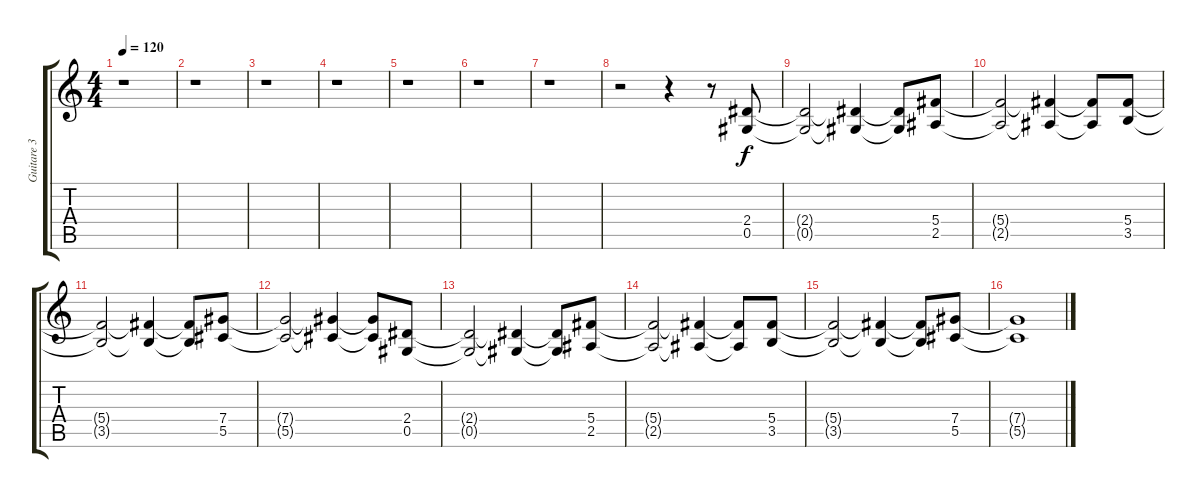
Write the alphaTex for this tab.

\track ("Guitare 3" "Guitare 3") {instrument distortionguitar}
\staff {score tabs}
\tuning (Eb4 Bb3 Gb3 Db3 Ab2 Eb2) {hide}
\ts (4 4)
\tempo 120
\clef g2
\ks c
r.1{dy f instrument distortionguitar} |
r.1 |
r.1 |
r.1 |
r.1 |
r.1 |
r.1 |
r.2 r.4 r.8 (2.4 0.5).8 |
(2.4{t} 0.5{t}).2 (2.4{t} 0.5{t}).4 (2.4{t} 0.5{t}).8 (5.4 2.5).8 |
(5.4{t} 2.5{t}).2 (5.4{t} 2.5{t}).4 (5.4{t} 2.5{t}).8 (5.4 3.5).8 |
(5.4{t} 3.5{t}).2 (5.4{t} 3.5{t}).4 (5.4{t} 3.5{t}).8 (7.4 5.5).8 |
(7.4{t} 5.5{t}).2 (7.4{t} 5.5{t}).4 (7.4{t} 5.5{t}).8 (2.4 0.5).8 |
(2.4{t} 0.5{t}).2 (2.4{t} 0.5{t}).4 (2.4{t} 0.5{t}).8 (5.4 2.5).8 |
(5.4{t} 2.5{t}).2 (5.4{t} 2.5{t}).4 (5.4{t} 2.5{t}).8 (5.4 3.5).8 |
(5.4{t} 3.5{t}).2 (5.4{t} 3.5{t}).4 (5.4{t} 3.5{t}).8 (7.4 5.5).8 |
(7.4{t} 5.5{t}).1
